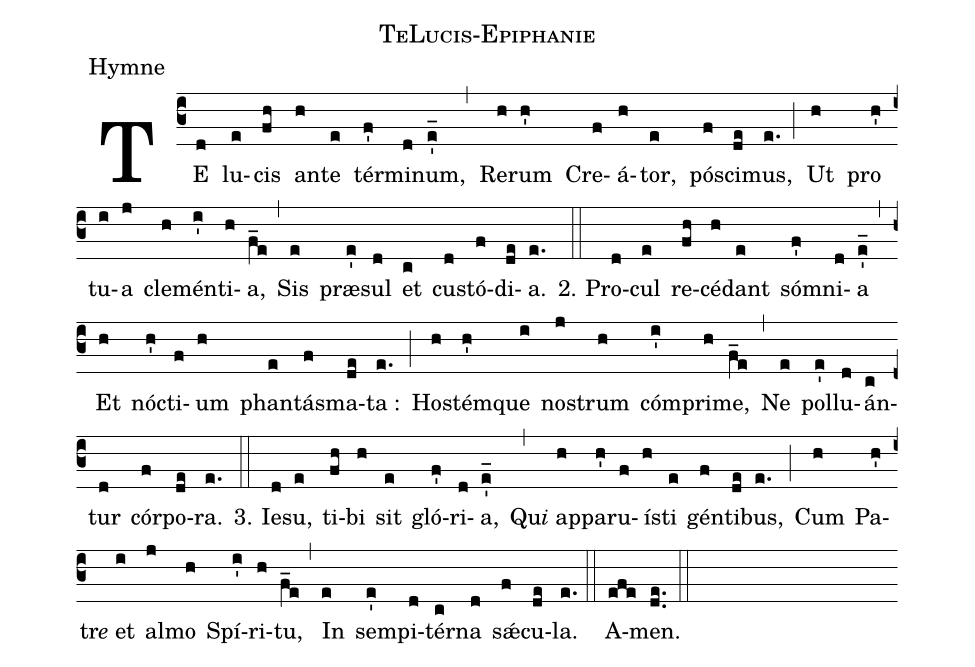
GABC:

name:TeLucis-Epiphanie;
office-part:Hymne;
%%
(c3) TE(d) lu(e)cis(fh) an(h)te(e) tér(f')mi(d)num,(e'_) (,)
Re(h)rum(h') Cre(f)á(h)tor,(e) pó(f)sci(de)mus,(e.) (;)
Ut(h) pro(h') tu(i)a(j) cle(h)mén(i')ti(h)a,(f_e) (,)
Sis(e) præ(e')sul(d) et(c) cu(d)stó(f)di(de)a.(e.) (::)

2. Pr{o}(d)cul(e) re(fh)cé(h)dant(e) só(f')mni(d)a(e'_) (,)
Et(h) nó(h')cti(f)um(h) phan(e)tás(f)ma(de)ta :(e.) (;)
Ho(h)stém(h')que(i) no(j)strum(h) cóm(i')pri(h)me,(f_e) (,)
Ne(e) pol(e')lu(d)án(c)tur(d) cór(f)po(de)ra.(e.) (::)

3. I{e}(d)su,(e) ti(fh)bi(h) sit(e) gló(f')ri(d)a,(e'_) (,)
Qu<i>i</i> {a}p(h)pa(h')ru(f)í(h)sti(e) gén(f)ti(de)bus,(e.) (;)
Cum(h) Pa(h')tr<i>e</i> {e}t(i) al(j)mo(h) Spí(i')ri(h)tu,(f_e) (,)
In(e) sem(e')pi(d)tér(c)na(d) s<sp>'ae</sp>(f)cu(de)la.(e.) (::)

A(efe)men.(de..) (::)
